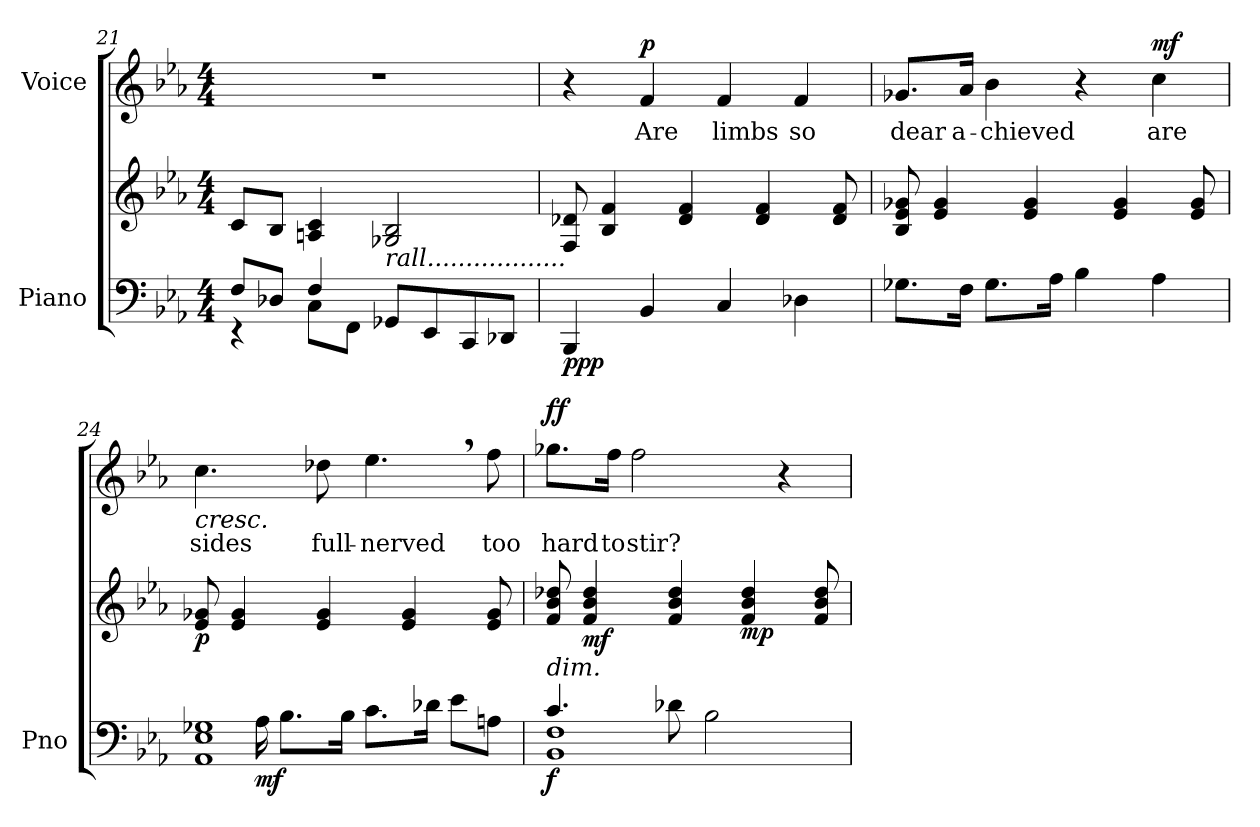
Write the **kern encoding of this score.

**kern	**kern	**dynam	**kern	**text	**dynam
*part2	*part2	*part2	*part1	*part1	*part1
*staff3	*staff2	*staff2/3	*staff1	*staff1	*staff1
*I"Piano	*	*	*I"Voice	*	*
*I'Pno	*	*	*	*	*
!!LO:PB:g=z
*clefF4	*clefG2	*	*clefG2	*	*
*k[b-e-a-]	*k[b-e-a-]	*	*k[b-e-a-]	*	*
*M4/4	*M4/4	*	*M4/4	*	*
=21	=21	=21	=21	=21	=21
*^	*	*	*^	*	*
*	*	*	*	*	*^	*	*
*	*	*	*	*	*	*^	*	*
*	*	*	*	*	*	*	*^	*	*
8F/L	4r	8c/L	.	1r	2ryy	2ryy	2.ryy	2..ryy	.	.
8D-X/J	.	8B-/J	.	.	.	.	.	.	.	.
4F/	8C\L	4An/ 4c/	.	.	.	.	.	.	.	.
.	8FF\J	.	.	.	.	.	.	.	.	.
*	*	*	*	*MM55	*	*	*	*	*	*
!	!	!LO:TX:b:i:t=rall..................	!	!	!	!	!	!	!	!
8GG-X/L	2ryy	2G-X/ 2B-/	.	.	2ryy	8ryy	.	.	.	.
*	*	*	*	*MM52	*	*	*	*	*	*
8EE-/	.	.	.	.	.	4.ryy	.	.	.	.
*	*	*	*	*MM49	*	*	*	*	*	*
8CC/	.	.	.	.	.	.	4ryy	.	.	.
*	*	*	*	*MM46	*	*	*	*	*	*
8DD-X/J	.	.	.	.	.	.	.	8ryy	.	.
*v	*v	*	*	*v	*v	*v	*v	*v	*	*
=22	=22	=22	=22	=22	=22
*	*	*	*MM55	*	*
*	*	*	*^	*	*
*	*	*	*	*^	*	*
*	*	*	*	*	*^	*	*
*	*	*	*	*	*	*^	*	*
!	!	!	!LO:TX:b:i:t=Poco Meno Mosso	!	!	!	!	!	!
!	!	!LO:DY:b=2	!	!	!	!	!	!	!
!	!	!LO:DY:n=1:b	!	!	!	!	!	!	!
*	*	*	*v	*v	*v	*v	*v	*	*
4BBB-/	8F/ 8d-X/	p pp	4r	.	.
.	4B-/ 4f/	.	.	.	.
!	!	!	!	!LO:LY:b	!LO:DY:b
4BB-/	.	.	4f/	Are	p
.	4d-/ 4f/	.	.	.	.
!	!	!	!	!LO:LY:b	!
4C/	.	.	4f/	limbs	.
.	4d-/ 4f/	.	.	.	.
!	!	!	!	!LO:LY:b	!
4D-X\	.	.	4f/	so	.
.	8d-/ 8f/	.	.	.	.
=23	=23	=23	=23	=23	=23
!	!	!	!	!LO:LY:b	!
8.G-X\L	8B-/ 8e-/ 8g-X/	.	8.g-X/L	dear	.
.	4e-/ 4g-/	.	.	.	.
!	!	!	!	!LO:LY:b	!
16F\Jk	.	.	16a-/Jk	a-	.
!	!	!	!	!LO:LY:b	!
8.G-\L	.	.	4b-\	-chieved	.
.	4e-/ 4g-/	.	.	.	.
16A-\Jk	.	.	.	.	.
4B-\	.	.	4r	.	.
.	4e-/ 4g-/	.	.	.	.
!	!	!	!	!LO:LY:b	!LO:DY:b
4A-\	.	.	4cc\	are	mf
.	8e-/ 8g-/	.	.	.	.
!!LO:LB:g=z
=24	=24	=24	=24	=24	=24
*^	*	*	*	*	*
!	!	!	!	!LO:TX:b:i:t=cresc.	!	!
!	!	!	!LO:DY:b	!	!LO:LY:b	!
1AA- 1E- 1G-X	8.ryy	8e-/ 8g-X/	p	4.cc\	sides	.
.	.	4e-/ 4g-/	.	.	.	.
!	!	!	!LO:DY:b=2	!	!	!
.	16A-\	.	mf	.	.	.
.	8.B-\L	.	.	.	.	.
!	!	!	!	!	!LO:LY:b	!
.	.	4e-/ 4g-/	.	8dd-X\	full-	.
.	16B-\Jk	.	.	.	.	.
!	!	!	!	!	!LO:LY:b	!
.	8.c\L	.	.	4.ee-,\	-nerved	.
.	.	4e-/ 4g-/	.	.	.	.
.	16d-X\Jk	.	.	.	.	.
.	8e-\L	.	.	.	.	.
!	!	!	!	!	!LO:LY:b	!
.	8An\J	8e-/ 8g-/	.	8ff\	too	.
=25	=25	=25	=25	=25	=25	=25
!	!	!LO:TX:b:i:t=dim.	!	!	!	!
!	!	!	!LO:DY:b=2	!	!LO:LY:b	!LO:DY:b
1BB- 1F	4.c/	8f/ 8b-/ 8dd-X/	f	8.gg-X\L	hard	ff
!	!	!	!LO:DY:b	!	!	!
.	.	4f/ 4b-/ 4dd-/	mf	.	.	.
!	!	!	!	!	!LO:LY:b	!
.	.	.	.	16ff\Jk	to	.
!	!	!	!	!	!LO:LY:b	!
.	.	.	.	2ff\	stir?	.
.	8d-X\	4f/ 4b-/ 4dd-/	.	.	.	.
.	2B-\	.	.	.	.	.
!	!	!	!LO:DY:b	!	!	!
.	.	4f/ 4b-/ 4dd-/	mp	.	.	.
.	.	.	.	4r	.	.
.	.	8f/ 8b-/ 8dd-/	.	.	.	.
*v	*v	*	*	*	*	*
=	=	=	=	=	=
*-	*-	*-	*-	*-	*-
